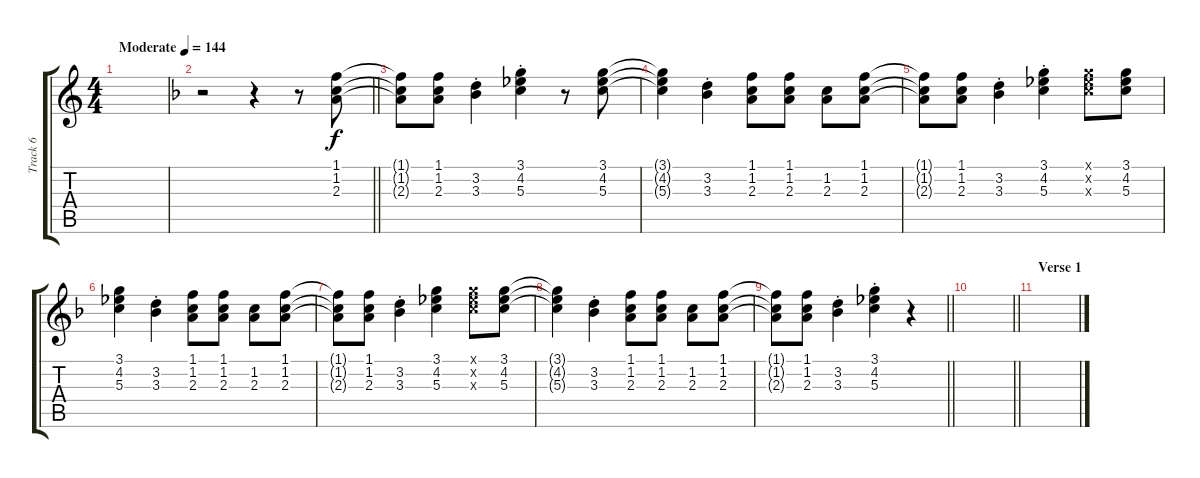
\track ("Track 6" "Track 6") {instrument electricguitarjazz}
\staff {score tabs}
\tuning (E4 B3 G3 D3 A2 E2) {hide}
\ts (4 4)
\tempo (144 "Moderate")
\clef g2
\ks c
|
\barLineRight lightlight
\ks f
r.2 r.4 r.8 (1.1 1.2 2.3).8 |
(1.1{t} 1.2{t} 2.3{t}).8 (1.1 1.2 2.3).8 (3.2{st} 3.3{st}).4 (3.1{st} 4.2{st} 5.3{st}).4 r.8 (3.1 4.2 5.3).8 |
(3.1{t} 4.2{t} 5.3{t}).4 (3.2{st} 3.3{st}).4 (1.1 1.2 2.3).8 (1.1 1.2 2.3).8 (1.2 2.3).8 (1.1 1.2 2.3).8 |
(1.1{t} 1.2{t} 2.3{t}).8 (1.1 1.2 2.3).8 (3.2{st} 3.3{st}).4 (3.1{st} 4.2{st} 5.3{st}).4 (3.1{x} 4.2{x} 5.3{x}).8 (3.1 4.2 5.3).8 |
(3.1 4.2 5.3).4 (3.2{st} 3.3{st}).4 (1.1 1.2 2.3).8 (1.1 1.2 2.3).8 (1.2 2.3).8 (1.1 1.2 2.3).8 |
(1.1{t} 1.2{t} 2.3{t}).8 (1.1 1.2 2.3).8 (3.2{st} 3.3{st}).4 (3.1 4.2 5.3).4 (3.1{x} 4.2{x} 5.3{x}).8 (3.1 4.2 5.3).8 |
(3.1{t} 4.2{t} 5.3{t}).4 (3.2{st} 3.3{st}).4 (1.1 1.2 2.3).8 (1.1 1.2 2.3).8 (1.2 2.3).8 (1.1 1.2 2.3).8 |
\barLineRight lightlight
(1.1{t} 1.2{t} 2.3{t}).8 (1.1 1.2 2.3).8 (3.2{st} 3.3{st}).4 (3.1{st} 4.2{st} 5.3{st}).4 r.4 |
\section ("" "")
\barLineRight lightlight
|
\section ("" "Verse 1")
